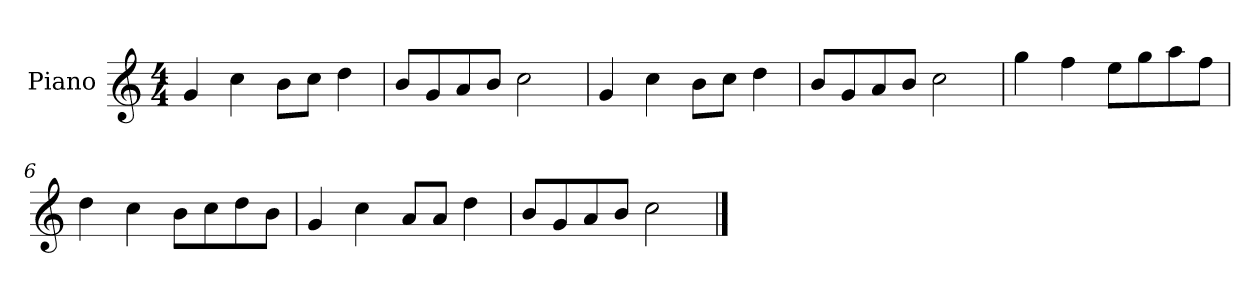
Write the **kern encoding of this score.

**kern
*part1
*staff1
*I"Piano
*I'P-no
*clefG2
*k[]
*M4/4
*MM90
=1
4g/
4cc\
8b\L
8cc\J
4dd\
=2
8b/L
8g/
8a/
8b/J
2cc\
=3
4g/
4cc\
8b\L
8cc\J
4dd\
=4
8b/L
8g/
8a/
8b/J
2cc\
=5
4gg\
4ff\
8ee\L
8gg\
8aa\
8ff\J
=6
4dd\
4cc\
8b\L
8cc\
8dd\
8b\J
=7
4g/
4cc\
8a/L
8a/J
4dd\
!!LO:LB:g=z
=8
8b/L
8g/
8a/
8b/J
2cc\
==
*-
